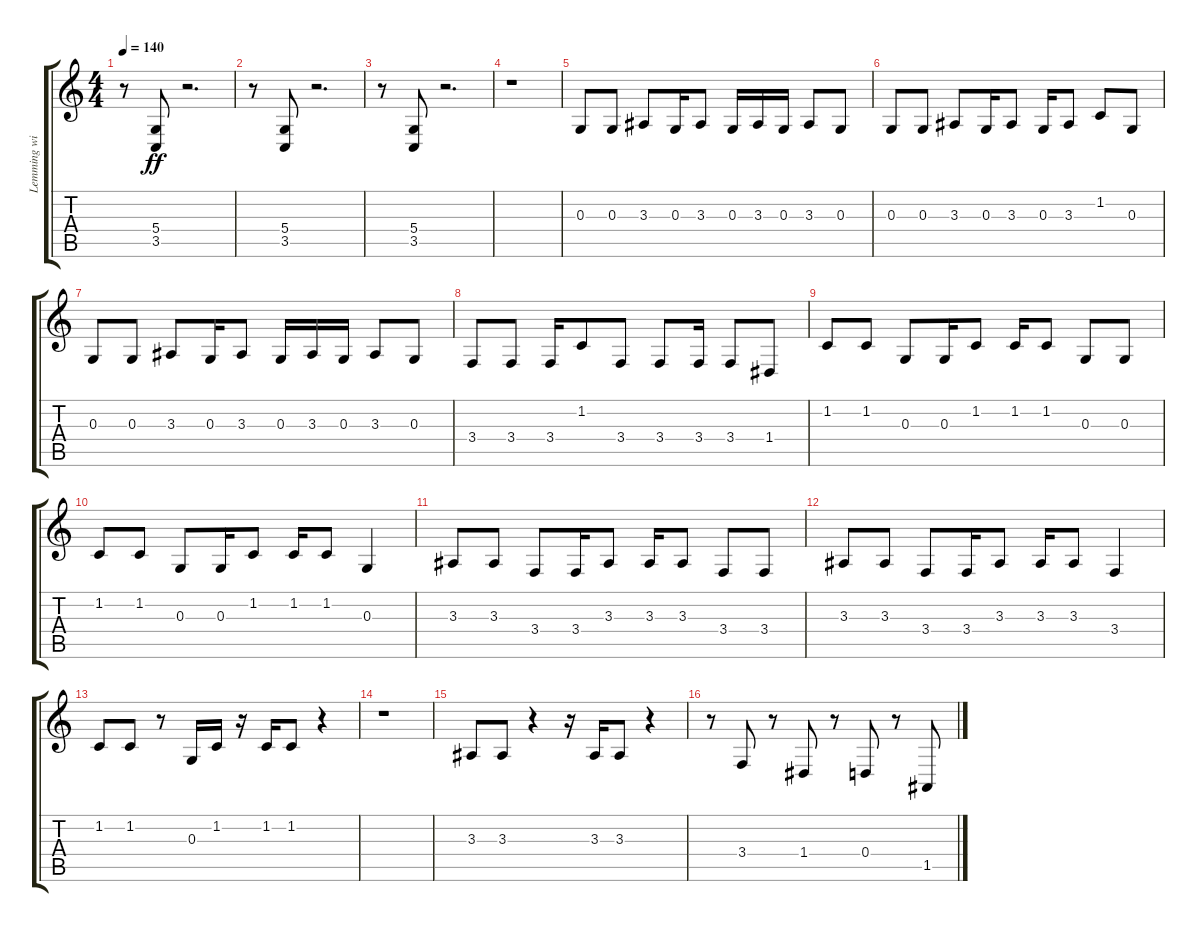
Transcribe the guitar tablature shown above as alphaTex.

\track ("Lemming with Keyboard / Guitar 3" "Lemming wi") {instrument drawbarorgan}
\staff {score tabs}
\tuning (E4 B3 G3 D3 A2 E2) {hide}
\ts (4 4)
\tempo 140
\clef g2
\ks c
r.8{dy ff} (5.4 3.5).8 r.2{d} |
r.8 (5.4 3.5).8 r.2{d} |
r.8 (5.4 3.5).8 r.2{d} |
r.1 |
0.3.8 0.3.8 3.3.8 0.3.16 3.3.8 0.3.16 3.3.16 0.3.16 3.3.8 0.3.8 |
0.3.8 0.3.8 3.3.8 0.3.16 3.3.8 0.3.16 3.3.8 1.2.8 0.3.8 |
0.3.8 0.3.8 3.3.8 0.3.16 3.3.8 0.3.16 3.3.16 0.3.16 3.3.8 0.3.8 |
3.4.8 3.4.8 3.4.16 1.2.8 3.4.8 3.4.8 3.4.16 3.4.8 1.4.8 |
1.2.8 1.2.8 0.3.8 0.3.16 1.2.8 1.2.16 1.2.8 0.3.8 0.3.8 |
1.2.8 1.2.8 0.3.8 0.3.16 1.2.8 1.2.16 1.2.8 0.3.4 |
3.3.8 3.3.8 3.4.8 3.4.16 3.3.8 3.3.16 3.3.8 3.4.8 3.4.8 |
3.3.8 3.3.8 3.4.8 3.4.16 3.3.8 3.3.16 3.3.8 3.4.4 |
1.2.8 1.2.8 r.8 0.3.16 1.2.16 r.16 1.2.16 1.2.8 r.4 |
r.1 |
3.3.8 3.3.8 r.4 r.16 3.3.16 3.3.8 r.4 |
r.8 3.4.8 r.8 1.4.8 r.8 0.4.8 r.8 1.5.8
